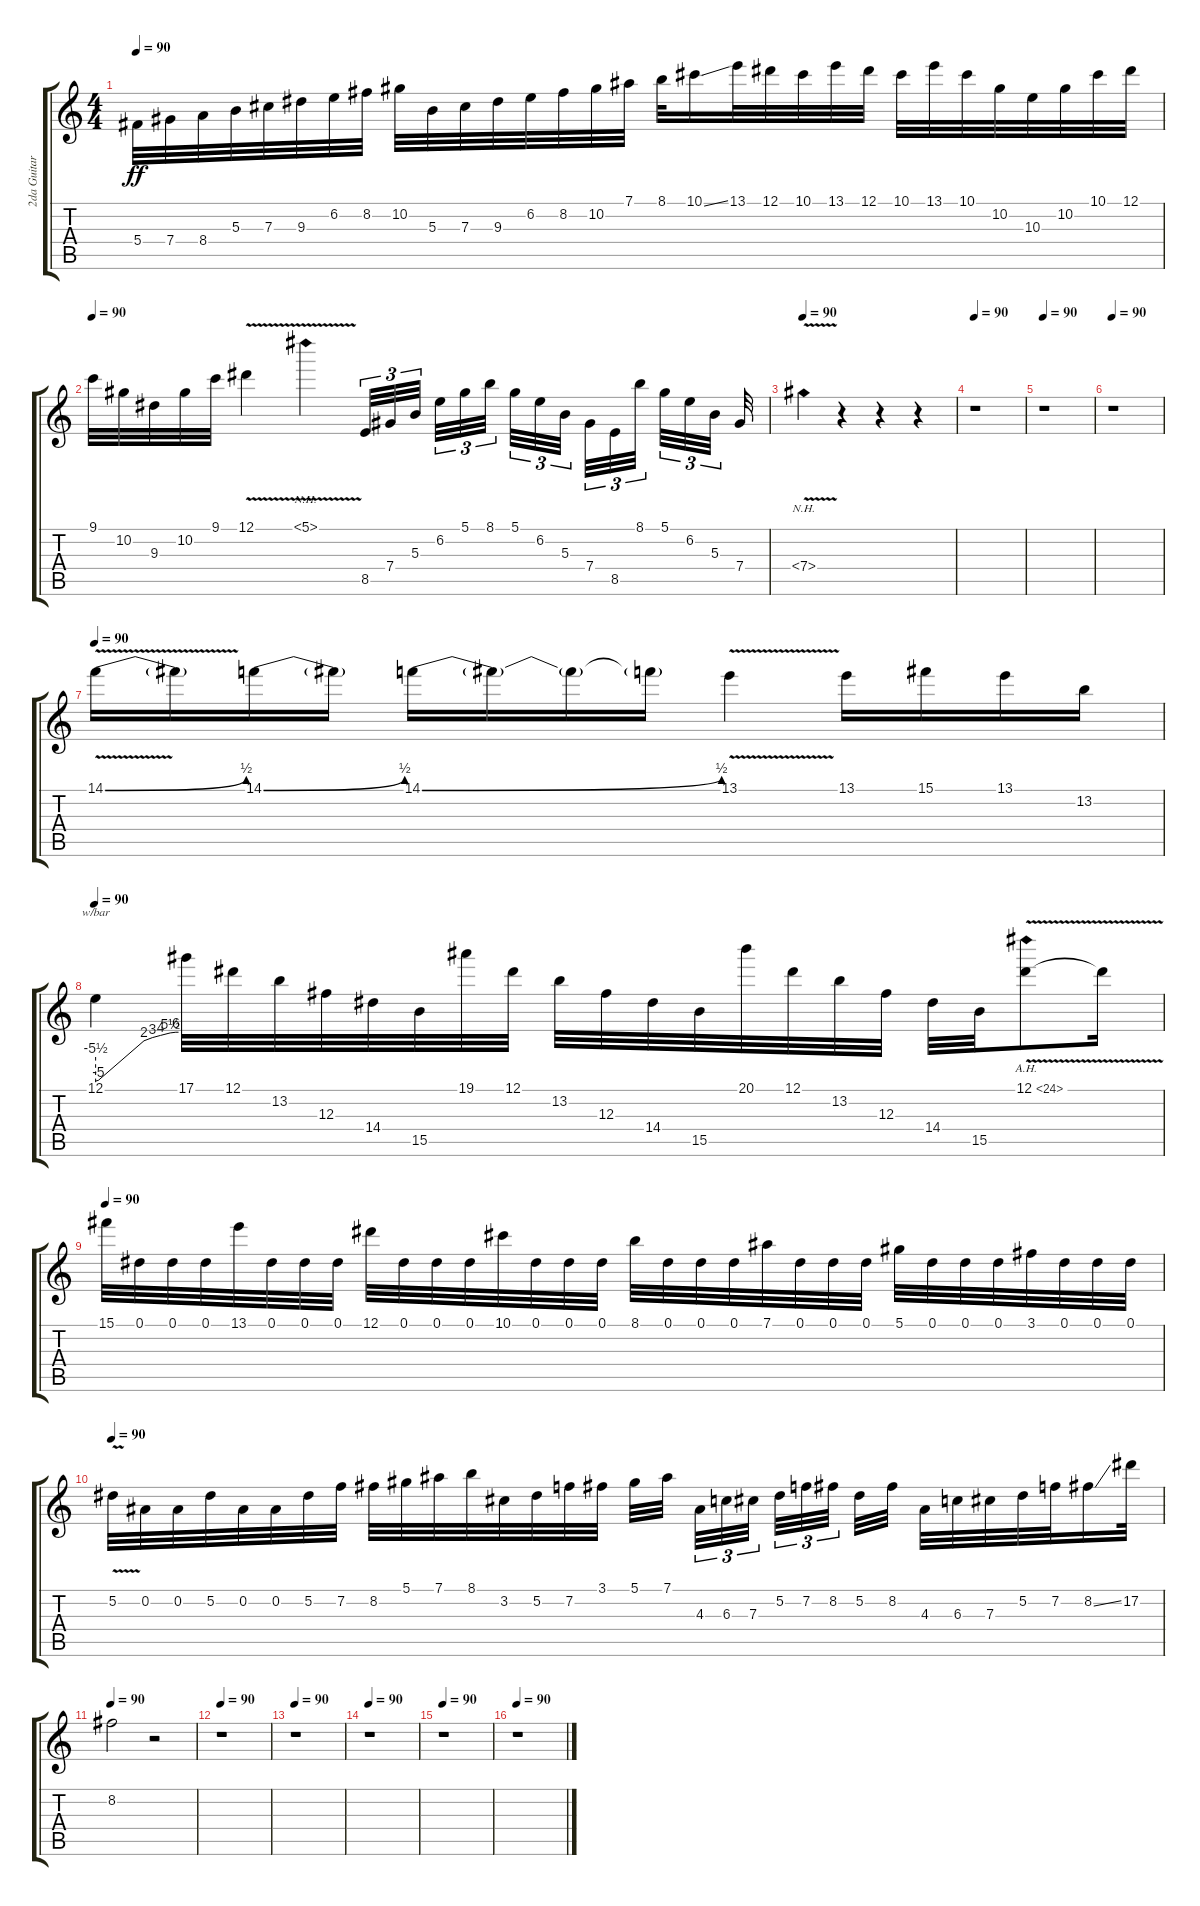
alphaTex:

\track ("2da Guitarra" "2da Guitar") {instrument overdrivenguitar}
\staff {score tabs}
\tuning (Eb4 Bb3 Gb3 Db3 Ab2 Eb2) {hide}
\ts (4 4)
\tempo 90
\clef g2
\ks c
5.4.32{dy ff} 7.4.32 8.4.32 5.3.32 7.3.32 9.3.32 6.2.32 8.2.32 10.2.32 5.3.32 7.3.32 9.3.32 6.2.32 8.2.32 10.2.32 7.1.32 8.1.32 10.1{ss}.16 13.1.32 12.1.32 10.1.32 13.1.32 12.1.32 10.1.32 13.1.32 10.1.32 10.2.32 10.3.32 10.2.32 10.1.32 12.1.32 |
\tempo 90
9.1.32 10.2.32 9.3.32 10.2.32 9.1.32 12.1{v}.4 5.1{nh v}.4 8.5.32{tu (3 2)} 7.4.32{tu (3 2)} 5.3.32{tu (3 2)} 6.2.32{tu (3 2)} 5.1.32{tu (3 2)} 8.1.32{tu (3 2)} 5.1.32{tu (3 2)} 6.2.32{tu (3 2)} 5.3.32{tu (3 2)} 7.4.32{tu (3 2)} 8.5.32{tu (3 2)} 8.1.32{tu (3 2)} 5.1.32{tu (3 2)} 6.2.32{tu (3 2)} 5.3.32{tu (3 2)} 7.4.32 |
\tempo 90
7.4{nh v}.4 r.4 r.4 r.4 |
\tempo 90
r.1 |
\tempo 90
r.1 |
\tempo 90
r.1 |
\tempo 90
14.1{be (bend 0 0 60 2) v}.16 14.1{t}.16 14.1{be (bend 0 0 60 2)}.16 14.1{t}.16 14.1{be (bend 0 0 60 2)}.16 14.1{t}.16 14.1{t}.16 14.1{t}.16 13.1{v}.4 13.1.16 15.1.16 13.1.16 13.2.16 |
\tempo 90
12.1.4{tbe (custom default 0 -22 2 -20 35 8 41 12 47 16 54 22 58 24 60 24)} 17.1.32 12.1.32 13.2.32 12.3.32 14.4.32 15.5.32 19.1.32 12.1.32 13.2.32 12.3.32 14.4.32 15.5.32 20.1.32 12.1.32 13.2.32 12.3.32 14.4.32 15.5.32 12.1{ah 12 v}.8 12.1{t}.16 |
\tempo 90
15.1.32 0.1.32 0.1.32 0.1.32 13.1.32 0.1.32 0.1.32 0.1.32 12.1.32 0.1.32 0.1.32 0.1.32 10.1.32 0.1.32 0.1.32 0.1.32 8.1.32 0.1.32 0.1.32 0.1.32 7.1.32 0.1.32 0.1.32 0.1.32 5.1.32 0.1.32 0.1.32 0.1.32 3.1.32 0.1.32 0.1.32 0.1.32 |
\tempo 90
5.2{v}.32 0.2.32 0.2.32 5.2.32 0.2.32 0.2.32 5.2.32 7.2.32 8.2.32 5.1.32 7.1.32 8.1.32 3.2.32 5.2.32 7.2.32 3.1.32 5.1.32 7.1.32 4.3.32{tu (3 2)} 6.3.32{tu (3 2)} 7.3.32{tu (3 2)} 5.2.32{tu (3 2)} 7.2.32{tu (3 2)} 8.2.32{tu (3 2)} 5.2.32 8.2.32 4.3.32 6.3.32 7.3.32 5.2.32 7.2.32 8.2{ss}.16 17.2.32 |
\tempo 90
8.2.2 r.2 |
\tempo 90
r.1 |
\tempo 90
r.1 |
\tempo 90
r.1 |
\tempo 90
r.1 |
\tempo 90
r.1
